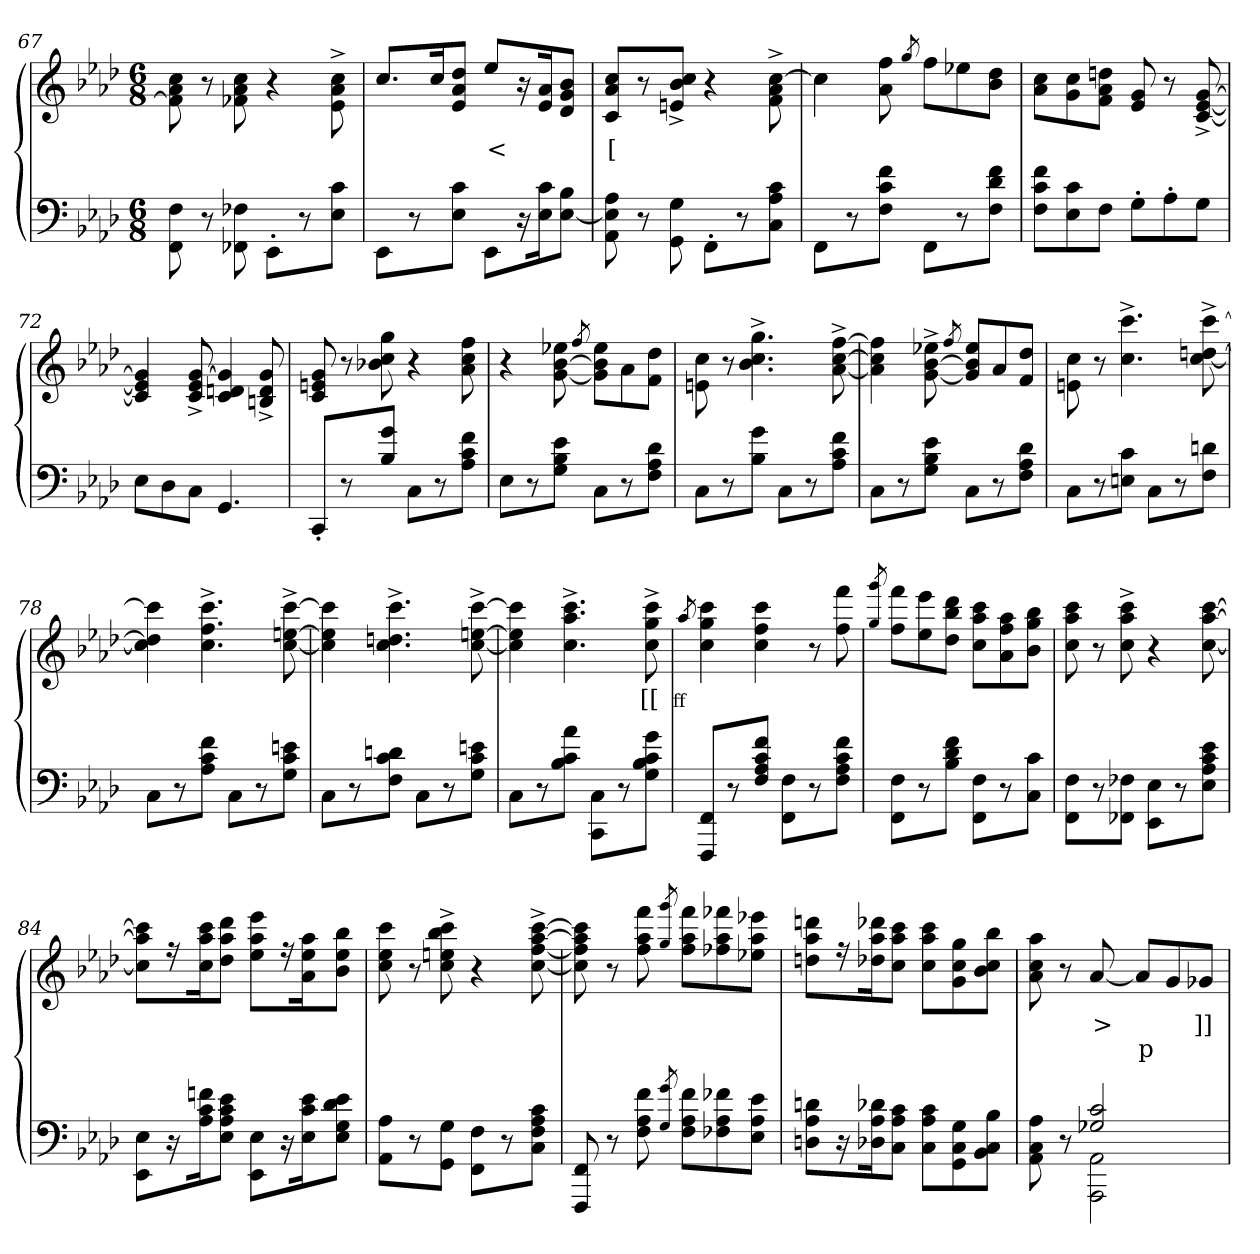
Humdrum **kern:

**kern	**kern	**text	**text
*part2	*part1	*part1	*part1
*staff2	*staff1	*staff1	*staff1
*clefF4	*clefG2	*	*
*k[b-e-a-d-]	*k[b-e-a-d-]	*	*
*M6/8	*M6/8	*	*
=67	=67	=67	=67
8F 8FF\	8cc 8a- 8f\]	.	.
8r	8r	.	.
8F-X 8FF-X\	8cc 8a- 8f-X\	.	.
8EE-'>\L	4r	.	.
8r	.	.	.
8c 8E-J	8cc^> 8a-^> 8e-\^>	.	.
=68	=68	=68	=68
8EE-\L	8.ccL	.	.
8r	.	.	.
.	16cc	.	.
8c 8E-J	8dd- 8a- 8e-J	.	.
8EE-L	8ee-L	<	.
16r	16r	.	.
16c 16E-	16a- 16e-	.	.
8B- [8E-J	8b- 8g 8d-J	.	.
=69	=69	=69	=69
8A- 8E-] 8AA-	8cc 8a- 8cL	[	.
8r	8r	.	.
8G 8GG\	8cc^> 8b-^> 8en^>J	.	.
8FF'>\L	4r	.	.
8r	.	.	.
8c 8A- 8CJ	[8cc^> 8a-^> 8f\^>	.	.
=70	=70	=70	=70
8FFL	4cc]	.	.
8r	.	.	.
8f 8c 8FJ	8ff 8a-	.	.
.	8qgg/	.	.
8FFL	8ffL	.	.
8r	8ee-X	.	.
8f 8d- 8FJ	8dd- 8b-J	.	.
=71	=71	=71	=71
8f 8c 8FL	8cc 8a-\L	.	.
8c 8E-	8cc 8g	.	.
8FJ	8ddn 8a- 8fJ	.	.
8G'>L	8g 8e-	.	.
8A-'>	8r	.	.
8GJ	[8g^> [8e-^> [8c^>	.	.
=72	=72	=72	=72
8E-L	4g] 4e-] 4c]	.	.
8D-	.	.	.
8CJ	[8g^> 8e-^> 8c^>	.	.
4.GG	4g] 4dn 4c	.	.
.	8g^> 8d^> 8Bn^>	.	.
=73	=73	=73	=73
8CC'>/L	8g 8en 8c	.	.
8r	8r	.	.
8g\ 8B-\J	8gg 8cc 8b-X	.	.
8CL	4r	.	.
8r	.	.	.
8f 8c 8A-J	8ff 8cc 8a-	.	.
=74	=74	=74	=74
8E-L	4r	.	.
8r	.	.	.
8e- 8B- 8GJ	8ee-X [8b- [8g	.	.
.	8qff/	.	.
8CL	8ee- 8b-] 8g\]L	.	.
8r	8a-	.	.
8d- 8A- 8FJ	8dd- 8fJ	.	.
=75	=75	=75	=75
8CL	8cc 8en\	.	.
8r	8r	.	.
8g 8B-J	4.gg^> 4.cc^> 4.b-^>	.	.
8CL	.	.	.
8r	.	.	.
8f 8c 8A-J	[8ff^> [8cc^> [8a-^>	.	.
=76	=76	=76	=76
8CL	4ff] 4cc] 4a-\]	.	.
8r	.	.	.
8e- 8B- 8GJ	8ee-X^> [8b-^> [8g\^>	.	.
.	8qff/	.	.
8CL	8ee- 8b-] 8g/]L	.	.
8r	8a-	.	.
8d- 8A- 8FJ	8dd- 8fJ	.	.
=77	=77	=77	=77
8CL	8cc 8en\	.	.
8r	8r	.	.
8c 8EnJ	4.ccc^> 4.cc^>	.	.
8CL	.	.	.
8r	.	.	.
8dn 8FJ	[8ccc^> [8ddn^> [8cc^>	.	.
=78	=78	=78	=78
8CL	4ccc] 4ddn] 4cc]	.	.
8r	.	.	.
8f 8c 8A-J	4.ccc^> 4.ff^> 4.cc^>	.	.
8CL	.	.	.
8r	.	.	.
8en 8c 8GJ	[8ccc^> [8een^> [8cc^>	.	.
=79	=79	=79	=79
8CL	4ccc] 4een] 4cc]	.	.
8r	.	.	.
8dn 8c 8FJ	4.ccc^> 4.ddn^> 4.cc^>	.	.
8CL	.	.	.
8r	.	.	.
8en 8c 8GJ	[8ccc^> [8een^> [8cc^>	.	.
=80	=80	=80	=80
8CL	4ccc] 4een] 4cc]	.	.
8r	.	.	.
8a- 8c 8B-J	4.ccc^> 4.aa-^> 4.cc^>	.	.
8C 8CCL	.	.	.
8r	.	.	.
8g 8c 8B- 8GJ	8ccc^> 8gg^> 8cc^>	[[	.
=81	=81	=81	=81
.	8qaa-/	ff	.
8FF/ 8FFF/L	4ccc 4gg 4cc	.	.
8r	.	.	.
8f\ 8c\ 8A-\ 8F\J	4ccc 4ff 4cc	.	.
8F 8FFL	.	.	.
8r	8r	.	.
8f 8c 8A- 8FJ	8fff 8ff	.	.
=82	=82	=82	=82
.	8qggg 8qgg/	.	.
8F 8FFL	8fff 8ffL	.	.
8r	8eee- 8ee-	.	.
8f 8d- 8B-J	8ddd- 8bb- 8dd-J	.	.
8F 8FFL	8ccc 8aa- 8ccL	.	.
8r	8aa- 8ff 8a-	.	.
8c 8CJ	8bb- 8gg 8b-J	.	.
=83	=83	=83	=83
8F 8FF\L	8ccc 8aa- 8cc	.	.
8r	8r	.	.
8F-X 8FF-XJ	8ccc^> 8aa-^> 8cc^>	.	.
8E- 8EE-L	4r	.	.
8r	.	.	.
8e- 8c 8A- 8E-J	[8ccc [8aa- [8cc	.	.
=84	=84	=84	=84
8E- 8EE-L	8ccc] 8aa-] 8cc]L	.	.
16r	16r	.	.
16fn 16c 16A-	16ccc 16aa- 16cc	.	.
8e- 8c 8A- 8E-J	8ddd- 8aa- 8dd-J	.	.
8E- 8EE-L	8eee- 8aa- 8ee-L	.	.
16r	16r	.	.
16e- 16c 16E-	16aa- 16ee- 16a-	.	.
8e- 8d- 8G 8E-J	8bb- 8ee- 8b-J	.	.
=85	=85	=85	=85
8A- 8AA-L	8ccc 8ee- 8cc	.	.
8r	8r	.	.
8G 8GGJ	8ccc^> 8bb-^> 8een^> 8cc^>	.	.
8F 8FFL	4r	.	.
8r	.	.	.
8c 8A- 8F 8CJ	[8ccc^> [8aa-^> [8ff^> [8cc^>	.	.
=86	=86	=86	=86
8FF 8FFF	8ccc] 8aa-] 8ff] 8cc]	.	.
8r	8r	.	.
8f 8A- 8F	8fff 8aa- 8ff	.	.
8qg 8qG/	8qggg 8qgg/	.	.
8f 8A- 8FL	8fff 8aa- 8ffL	.	.
8f-X 8A- 8F-X	8fff-X 8aa- 8ff-X	.	.
8e- 8A- 8E-J	8eee-X 8aa- 8ee-XJ	.	.
=87	=87	=87	=87
8dn 8A- 8DnL	8dddn 8aa- 8ddnL	.	.
16r	16r	.	.
16d-X 16A- 16D-X	16ddd-X 16aa- 16dd-X	.	.
8c 8A- 8CJ	8ccc 8aa- 8ccJ	.	.
8c 8A- 8CL	8ccc 8aa- 8ccL	.	.
8G 8C 8GG	8gg 8cc 8g	.	.
8B- 8C 8BB-J	8bb- 8cc 8b-J	.	.
=88	=88	=88	=88
*^	*	*	*
4ryy	8A- 8C 8AA-	8aa- 8cc 8a-	.	.
.	8r	8r	.	.
2c 2G-X	2AA- 2AAA-	[8a-	>	.
.	.	8a-L]	.	p
.	.	8g	.	.
.	.	8g-XJ	]]	.
*v	*v	*	*	*
=	=	=	=
*-	*-	*-	*-
